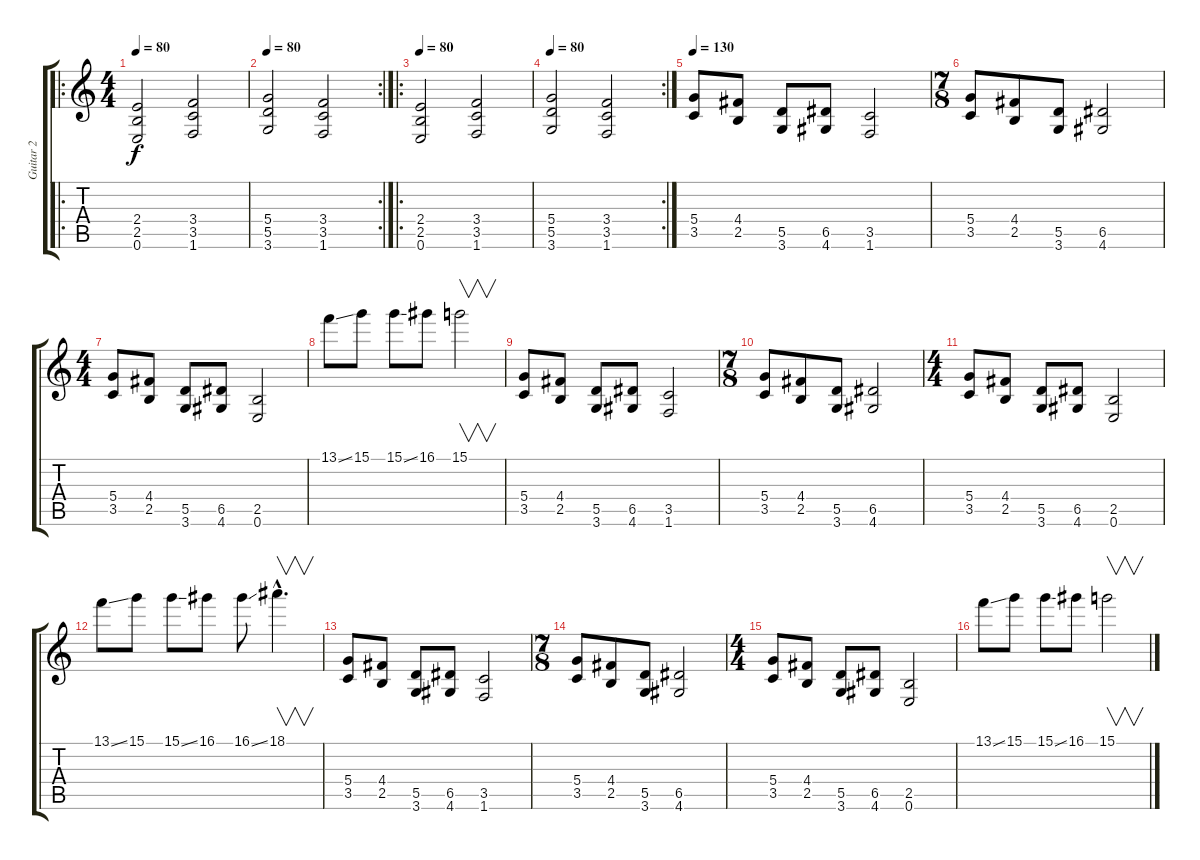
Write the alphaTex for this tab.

\track ("Guitar 2" "Guitar 2") {instrument distortionguitar}
\staff {score tabs}
\tuning (E4 B3 G3 D3 A2 E2) {hide}
\ro
\ts (4 4)
\tempo 80
\clef g2
\ks c
(2.4 2.5 0.6).2{dy f} (3.4 3.5 1.6).2 |
\rc 2
\tempo 80
(5.4 5.5 3.6).2 (3.4 3.5 1.6).2 |
\ro
\tempo 80
(2.4 2.5 0.6).2 (3.4 3.5 1.6).2 |
\rc 2
\tempo 80
(5.4 5.5 3.6).2 (3.4 3.5 1.6).2 |
\tempo 130
(5.4 3.5).8 (4.4 2.5).8 (5.5 3.6).8 (6.5 4.6).8 (3.5 1.6).2 |
\ts (7 8)
(5.4 3.5).8 (4.4 2.5).8 (5.5 3.6).8 (6.5 4.6).2 |
\ts (4 4)
(5.4 3.5).8 (4.4 2.5).8 (5.5 3.6).8 (6.5 4.6).8 (2.5 0.6).2 |
13.1{ss}.8 15.1.8 15.1{ss}.8 16.1.8 15.1.2{v} |
(5.4 3.5).8 (4.4 2.5).8 (5.5 3.6).8 (6.5 4.6).8 (3.5 1.6).2 |
\ts (7 8)
(5.4 3.5).8 (4.4 2.5).8 (5.5 3.6).8 (6.5 4.6).2 |
\ts (4 4)
(5.4 3.5).8 (4.4 2.5).8 (5.5 3.6).8 (6.5 4.6).8 (2.5 0.6).2 |
13.1{ss}.8 15.1.8 15.1{ss}.8 16.1.8 16.1{ss}.8 18.1{hac}.4{v d} |
(5.4 3.5).8 (4.4 2.5).8 (5.5 3.6).8 (6.5 4.6).8 (3.5 1.6).2 |
\ts (7 8)
(5.4 3.5).8 (4.4 2.5).8 (5.5 3.6).8 (6.5 4.6).2 |
\ts (4 4)
(5.4 3.5).8 (4.4 2.5).8 (5.5 3.6).8 (6.5 4.6).8 (2.5 0.6).2 |
13.1{ss}.8 15.1.8 15.1{ss}.8 16.1.8 15.1.2{v}
